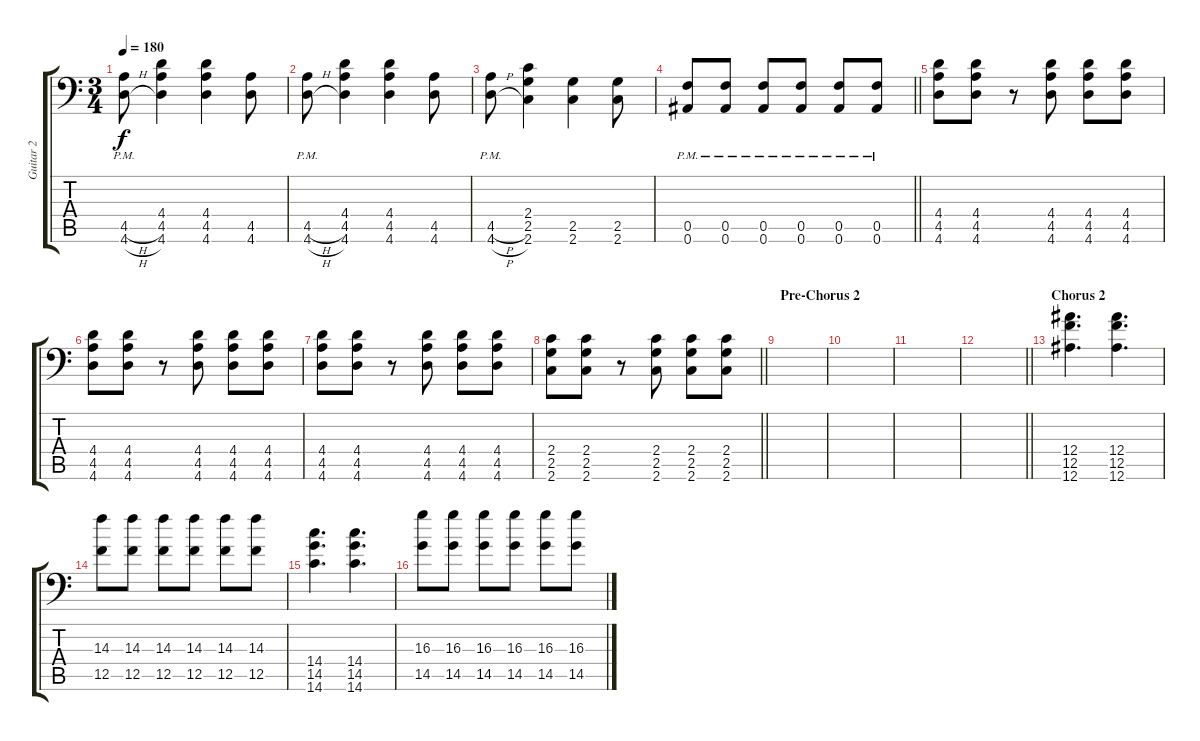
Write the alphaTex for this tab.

\track ("Guitar 2" "Guitar 2") {instrument overdrivenguitar}
\staff {score tabs}
\tuning (C4 G3 Eb3 Bb2 F2 Bb1) {hide}
\ts (3 4)
\tempo 180
\clef f4
\ks c
(4.5{h pm} 4.6{h pm}).8{dy f} (4.4 4.5 4.6).4 (4.4 4.5 4.6).4 (4.5 4.6).8 |
(4.5{h pm} 4.6{h pm}).8 (4.4 4.5 4.6).4 (4.4 4.5 4.6).4 (4.5 4.6).8 |
(4.5{h pm} 4.6{h pm}).8 (2.4 2.5 2.6).4 (2.5 2.6).4 (2.5 2.6).8 |
\barLineRight lightlight
(0.5{pm} 0.6{pm}).8 (0.5{pm} 0.6{pm}).8 (0.5{pm} 0.6{pm}).8 (0.5{pm} 0.6{pm}).8 (0.5{pm} 0.6{pm}).8 (0.5{pm} 0.6{pm}).8 |
(4.4 4.5 4.6).8 (4.4 4.5 4.6).8 r.8 (4.4 4.5 4.6).8 (4.4 4.5 4.6).8 (4.4 4.5 4.6).8 |
(4.4 4.5 4.6).8 (4.4 4.5 4.6).8 r.8 (4.4 4.5 4.6).8 (4.4 4.5 4.6).8 (4.4 4.5 4.6).8 |
(4.4 4.5 4.6).8 (4.4 4.5 4.6).8 r.8 (4.4 4.5 4.6).8 (4.4 4.5 4.6).8 (4.4 4.5 4.6).8 |
\barLineRight lightlight
(2.4 2.5 2.6).8 (2.4 2.5 2.6).8 r.8 (2.4 2.5 2.6).8 (2.4 2.5 2.6).8 (2.4 2.5 2.6).8 |
\section ("" "Pre-Chorus 2")
|
|
|
\barLineRight lightlight
|
\section ("" "Chorus 2")
(12.4 12.5 12.6).4{d} (12.4 12.5 12.6).4{d} |
(14.3 12.5).8 (14.3 12.5).8{volume 7} (14.3 12.5).8 (14.3 12.5).8 (14.3 12.5).8 (14.3 12.5).8 |
(14.4 14.5 14.6).4{d volume 10} (14.4 14.5 14.6).4{d} |
(16.3 14.5).8 (16.3 14.5).8{volume 7} (16.3 14.5).8 (16.3 14.5).8 (16.3 14.5).8 (16.3 14.5).8
